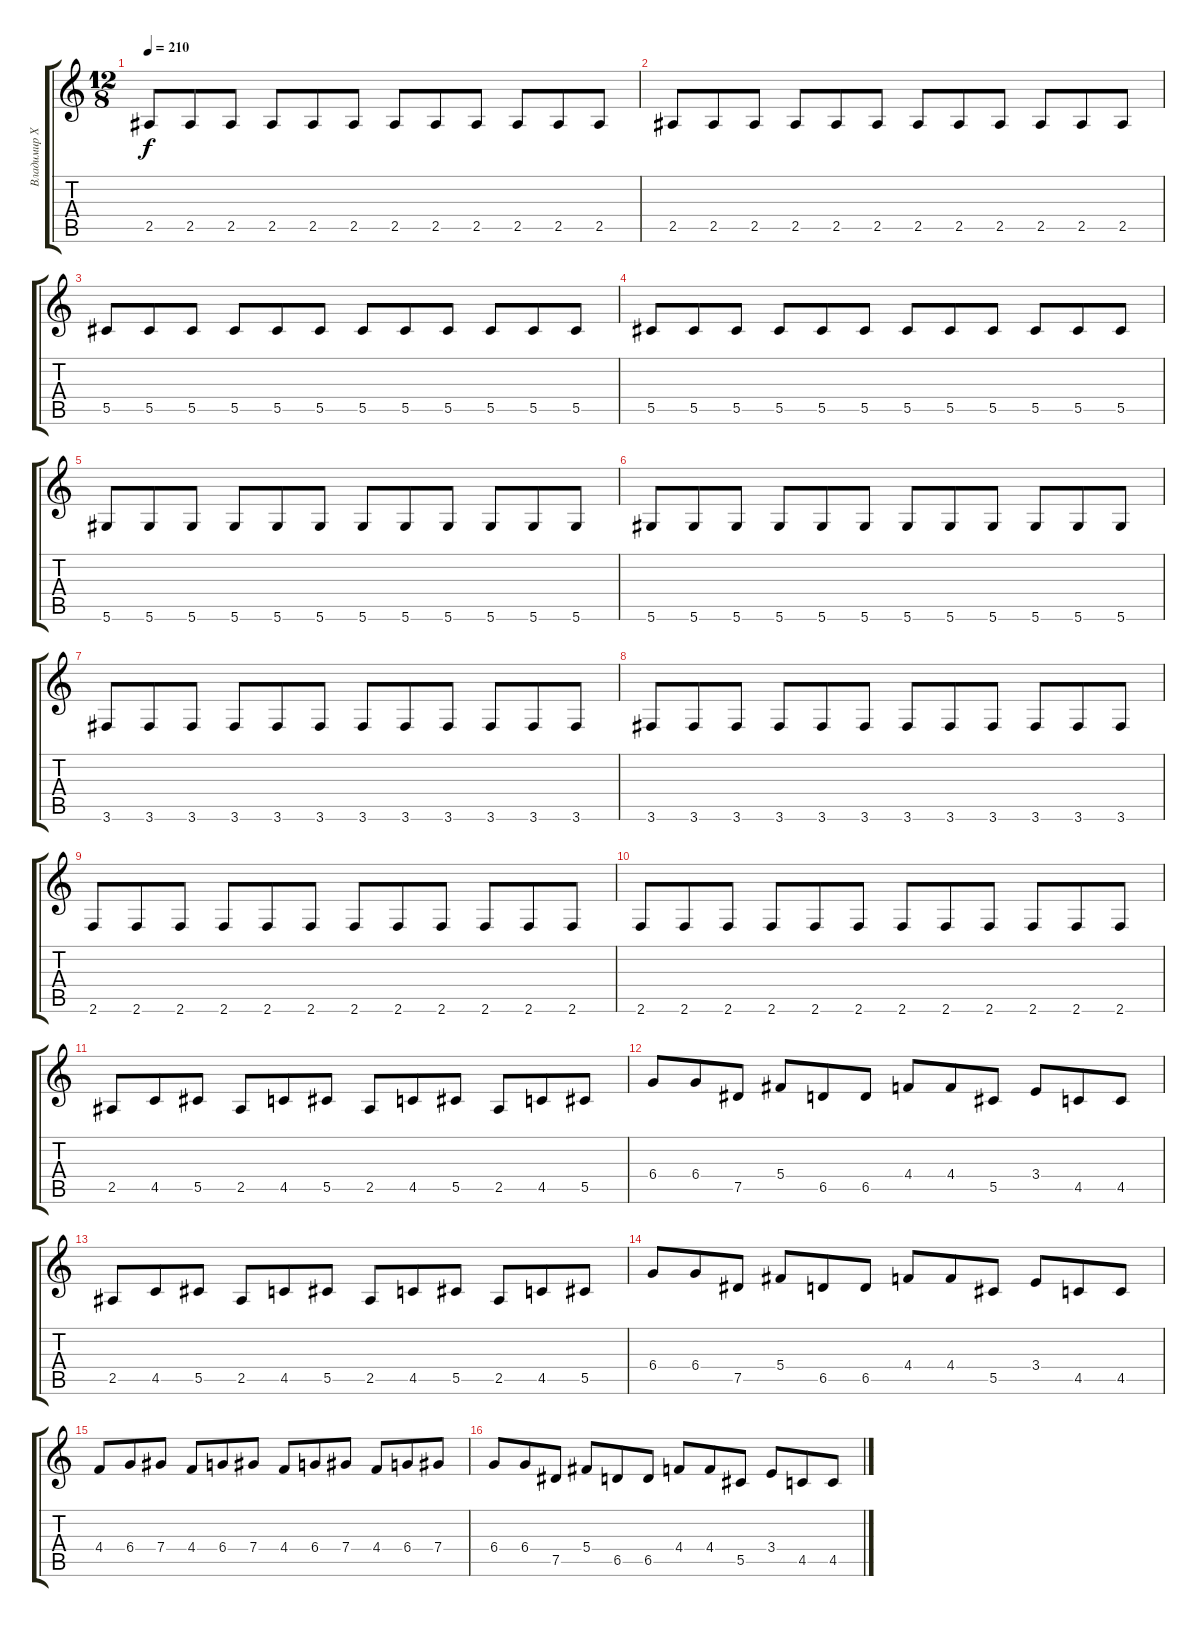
\track ("Владимир Холстинин" "Владимир Х") {instrument overdrivenguitar}
\staff {score tabs}
\tuning (Eb4 Bb3 Gb3 Db3 Ab2 Eb2) {hide}
\ts (12 8)
\tempo 210
\clef g2
\ks c
2.5.8{dy f} 2.5.8 2.5.8 2.5.8 2.5.8 2.5.8 2.5.8 2.5.8 2.5.8 2.5.8 2.5.8 2.5.8 |
2.5.8 2.5.8 2.5.8 2.5.8 2.5.8 2.5.8 2.5.8 2.5.8 2.5.8 2.5.8 2.5.8 2.5.8 |
5.5.8 5.5.8 5.5.8 5.5.8 5.5.8 5.5.8 5.5.8 5.5.8 5.5.8 5.5.8 5.5.8 5.5.8 |
5.5.8 5.5.8 5.5.8 5.5.8 5.5.8 5.5.8 5.5.8 5.5.8 5.5.8 5.5.8 5.5.8 5.5.8 |
5.6.8 5.6.8 5.6.8 5.6.8 5.6.8 5.6.8 5.6.8 5.6.8 5.6.8 5.6.8 5.6.8 5.6.8 |
5.6.8 5.6.8 5.6.8 5.6.8 5.6.8 5.6.8 5.6.8 5.6.8 5.6.8 5.6.8 5.6.8 5.6.8 |
3.6.8 3.6.8 3.6.8 3.6.8 3.6.8 3.6.8 3.6.8 3.6.8 3.6.8 3.6.8 3.6.8 3.6.8 |
3.6.8 3.6.8 3.6.8 3.6.8 3.6.8 3.6.8 3.6.8 3.6.8 3.6.8 3.6.8 3.6.8 3.6.8 |
2.6.8 2.6.8 2.6.8 2.6.8 2.6.8 2.6.8 2.6.8 2.6.8 2.6.8 2.6.8 2.6.8 2.6.8 |
2.6.8 2.6.8 2.6.8 2.6.8 2.6.8 2.6.8 2.6.8 2.6.8 2.6.8 2.6.8 2.6.8 2.6.8 |
2.5.8 4.5.8 5.5.8 2.5.8 4.5.8 5.5.8 2.5.8 4.5.8 5.5.8 2.5.8 4.5.8 5.5.8 |
6.4.8 6.4.8 7.5.8 5.4.8 6.5.8 6.5.8 4.4.8 4.4.8 5.5.8 3.4.8 4.5.8 4.5.8 |
2.5.8 4.5.8 5.5.8 2.5.8 4.5.8 5.5.8 2.5.8 4.5.8 5.5.8 2.5.8 4.5.8 5.5.8 |
6.4.8 6.4.8 7.5.8 5.4.8 6.5.8 6.5.8 4.4.8 4.4.8 5.5.8 3.4.8 4.5.8 4.5.8 |
4.4.8 6.4.8 7.4.8 4.4.8 6.4.8 7.4.8 4.4.8 6.4.8 7.4.8 4.4.8 6.4.8 7.4.8 |
6.4.8 6.4.8 7.5.8 5.4.8 6.5.8 6.5.8 4.4.8 4.4.8 5.5.8 3.4.8 4.5.8 4.5.8
